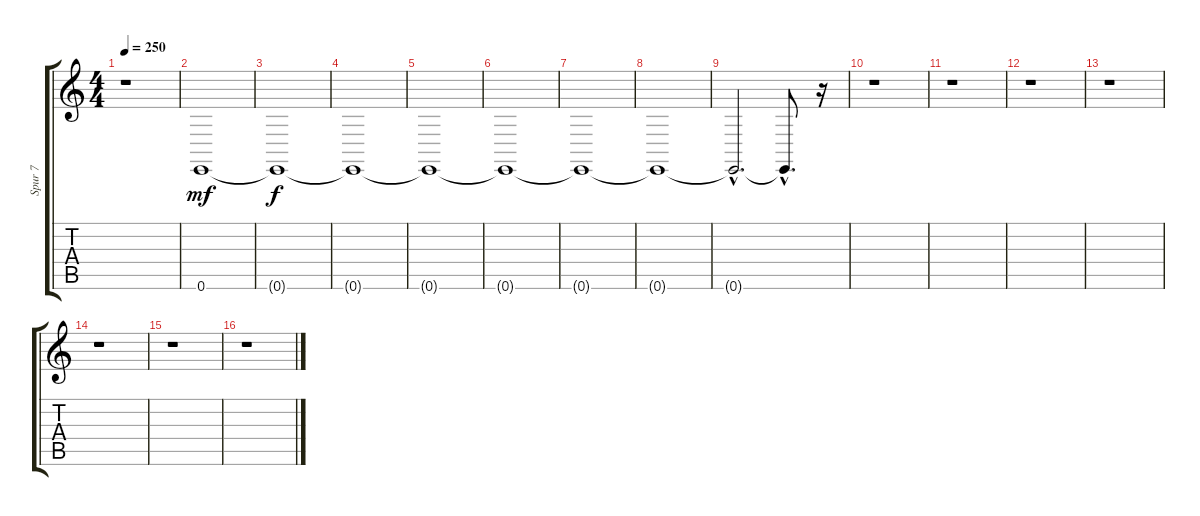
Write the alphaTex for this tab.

\track ("Spur 7" "Spur 7") {instrument stringensemble1}
\staff {score tabs}
\tuning (E4 B3 G3 D3 A2 E2) {hide}
\ts (4 4)
\tempo 250
\clef g2
\ks c
r.1{dy mf instrument stringensemble1} |
0.6.1 |
0.6{t}.1{dy f} |
0.6{t}.1 |
0.6{t}.1 |
0.6{t}.1 |
0.6{t}.1 |
0.6{t}.1 |
0.6{hac t}.2{d} 0.6{hac t}.8{d} r.16 |
r.1 |
r.1 |
r.1 |
r.1 |
r.1 |
r.1 |
r.1
